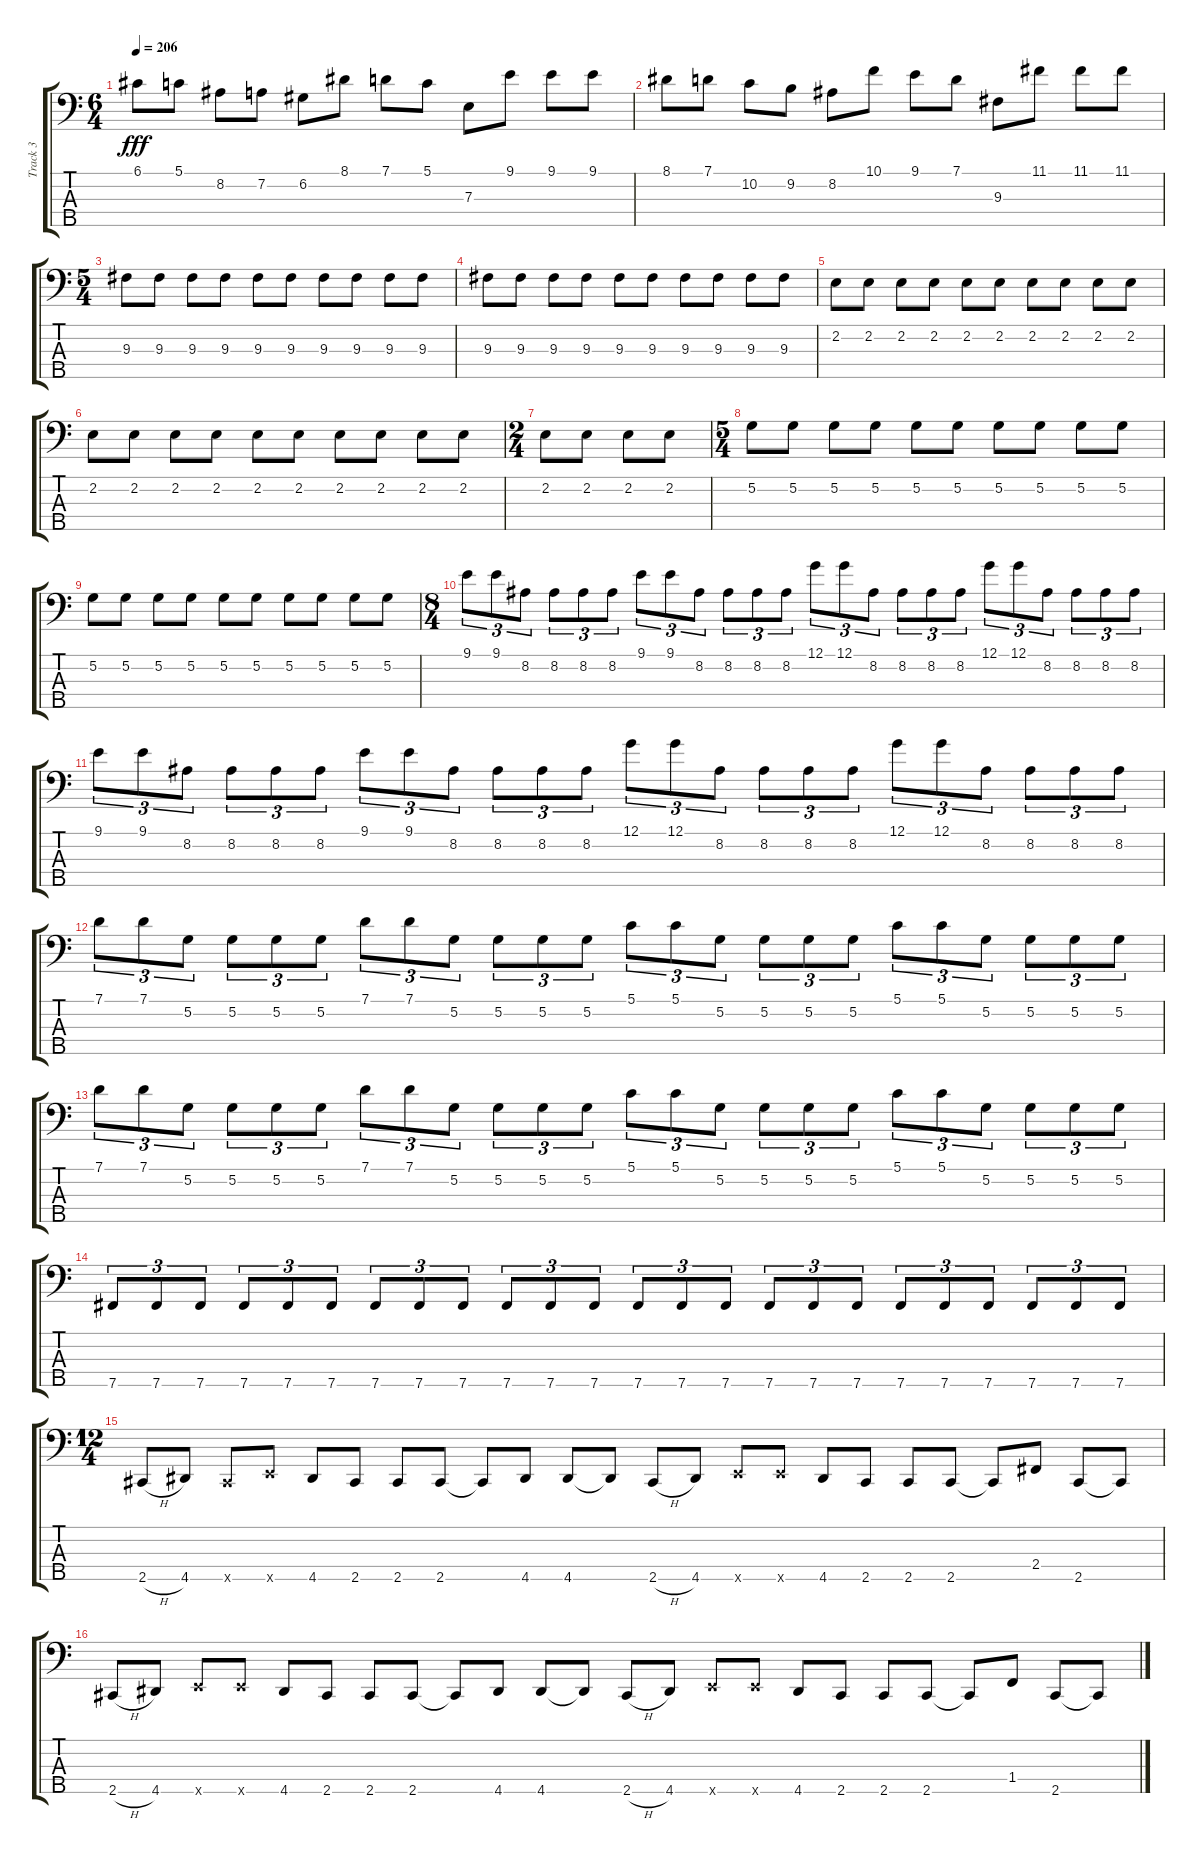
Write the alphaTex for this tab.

\track ("Track 3" "Track 3") {instrument electricbassfinger}
\staff {score tabs}
\tuning (G2 D2 A1 E1 B0) {hide}
\ts (6 4)
\tempo 206
\clef f4
\ks c
6.1.8{dy fff} 5.1.8 8.2.8 7.2.8 6.2.8 8.1.8 7.1.8 5.1.8 7.3.8 9.1.8 9.1.8 9.1.8 |
8.1.8 7.1.8 10.2.8 9.2.8 8.2.8 10.1.8 9.1.8 7.1.8 9.3.8 11.1.8 11.1.8 11.1.8 |
\ts (5 4)
9.3.8 9.3.8 9.3.8 9.3.8 9.3.8 9.3.8 9.3.8 9.3.8 9.3.8 9.3.8 |
9.3.8 9.3.8 9.3.8 9.3.8 9.3.8 9.3.8 9.3.8 9.3.8 9.3.8 9.3.8 |
2.2.8 2.2.8 2.2.8 2.2.8 2.2.8 2.2.8 2.2.8 2.2.8 2.2.8 2.2.8 |
2.2.8 2.2.8 2.2.8 2.2.8 2.2.8 2.2.8 2.2.8 2.2.8 2.2.8 2.2.8 |
\ts (2 4)
2.2.8 2.2.8 2.2.8 2.2.8 |
\ts (5 4)
5.2.8 5.2.8 5.2.8 5.2.8 5.2.8 5.2.8 5.2.8 5.2.8 5.2.8 5.2.8 |
5.2.8 5.2.8 5.2.8 5.2.8 5.2.8 5.2.8 5.2.8 5.2.8 5.2.8 5.2.8 |
\ts (8 4)
9.1.8{tu (3 2)} 9.1.8{tu (3 2)} 8.2.8{tu (3 2)} 8.2.8{tu (3 2)} 8.2.8{tu (3 2)} 8.2.8{tu (3 2)} 9.1.8{tu (3 2)} 9.1.8{tu (3 2)} 8.2.8{tu (3 2)} 8.2.8{tu (3 2)} 8.2.8{tu (3 2)} 8.2.8{tu (3 2)} 12.1.8{tu (3 2)} 12.1.8{tu (3 2)} 8.2.8{tu (3 2)} 8.2.8{tu (3 2)} 8.2.8{tu (3 2)} 8.2.8{tu (3 2)} 12.1.8{tu (3 2)} 12.1.8{tu (3 2)} 8.2.8{tu (3 2)} 8.2.8{tu (3 2)} 8.2.8{tu (3 2)} 8.2.8{tu (3 2)} |
9.1.8{tu (3 2)} 9.1.8{tu (3 2)} 8.2.8{tu (3 2)} 8.2.8{tu (3 2)} 8.2.8{tu (3 2)} 8.2.8{tu (3 2)} 9.1.8{tu (3 2)} 9.1.8{tu (3 2)} 8.2.8{tu (3 2)} 8.2.8{tu (3 2)} 8.2.8{tu (3 2)} 8.2.8{tu (3 2)} 12.1.8{tu (3 2)} 12.1.8{tu (3 2)} 8.2.8{tu (3 2)} 8.2.8{tu (3 2)} 8.2.8{tu (3 2)} 8.2.8{tu (3 2)} 12.1.8{tu (3 2)} 12.1.8{tu (3 2)} 8.2.8{tu (3 2)} 8.2.8{tu (3 2)} 8.2.8{tu (3 2)} 8.2.8{tu (3 2)} |
7.1.8{tu (3 2)} 7.1.8{tu (3 2)} 5.2.8{tu (3 2)} 5.2.8{tu (3 2)} 5.2.8{tu (3 2)} 5.2.8{tu (3 2)} 7.1.8{tu (3 2)} 7.1.8{tu (3 2)} 5.2.8{tu (3 2)} 5.2.8{tu (3 2)} 5.2.8{tu (3 2)} 5.2.8{tu (3 2)} 5.1.8{tu (3 2)} 5.1.8{tu (3 2)} 5.2.8{tu (3 2)} 5.2.8{tu (3 2)} 5.2.8{tu (3 2)} 5.2.8{tu (3 2)} 5.1.8{tu (3 2)} 5.1.8{tu (3 2)} 5.2.8{tu (3 2)} 5.2.8{tu (3 2)} 5.2.8{tu (3 2)} 5.2.8{tu (3 2)} |
7.1.8{tu (3 2)} 7.1.8{tu (3 2)} 5.2.8{tu (3 2)} 5.2.8{tu (3 2)} 5.2.8{tu (3 2)} 5.2.8{tu (3 2)} 7.1.8{tu (3 2)} 7.1.8{tu (3 2)} 5.2.8{tu (3 2)} 5.2.8{tu (3 2)} 5.2.8{tu (3 2)} 5.2.8{tu (3 2)} 5.1.8{tu (3 2)} 5.1.8{tu (3 2)} 5.2.8{tu (3 2)} 5.2.8{tu (3 2)} 5.2.8{tu (3 2)} 5.2.8{tu (3 2)} 5.1.8{tu (3 2)} 5.1.8{tu (3 2)} 5.2.8{tu (3 2)} 5.2.8{tu (3 2)} 5.2.8{tu (3 2)} 5.2.8{tu (3 2)} |
7.5.8{tu (3 2)} 7.5.8{tu (3 2)} 7.5.8{tu (3 2)} 7.5.8{tu (3 2)} 7.5.8{tu (3 2)} 7.5.8{tu (3 2)} 7.5.8{tu (3 2)} 7.5.8{tu (3 2)} 7.5.8{tu (3 2)} 7.5.8{tu (3 2)} 7.5.8{tu (3 2)} 7.5.8{tu (3 2)} 7.5.8{tu (3 2)} 7.5.8{tu (3 2)} 7.5.8{tu (3 2)} 7.5.8{tu (3 2)} 7.5.8{tu (3 2)} 7.5.8{tu (3 2)} 7.5.8{tu (3 2)} 7.5.8{tu (3 2)} 7.5.8{tu (3 2)} 7.5.8{tu (3 2)} 7.5.8{tu (3 2)} 7.5.8{tu (3 2)} |
\ts (12 4)
2.5{h}.8 4.5.8 2.5{x}.8 5.5{x}.8 4.5.8 2.5.8 2.5.8 2.5.8 2.5{t}.8 4.5.8 4.5.8 4.5{t}.8 2.5{h}.8 4.5.8 5.5{x}.8 5.5{x}.8 4.5.8 2.5.8 2.5.8 2.5.8 2.5{t}.8 2.4.8 2.5.8 2.5{t}.8 |
2.5{h}.8 4.5.8 5.5{x}.8 5.5{x}.8 4.5.8 2.5.8 2.5.8 2.5.8 2.5{t}.8 4.5.8 4.5.8 4.5{t}.8 2.5{h}.8 4.5.8 5.5{x}.8 5.5{x}.8 4.5.8 2.5.8 2.5.8 2.5.8 2.5{t}.8 1.4.8 2.5.8 2.5{t}.8
